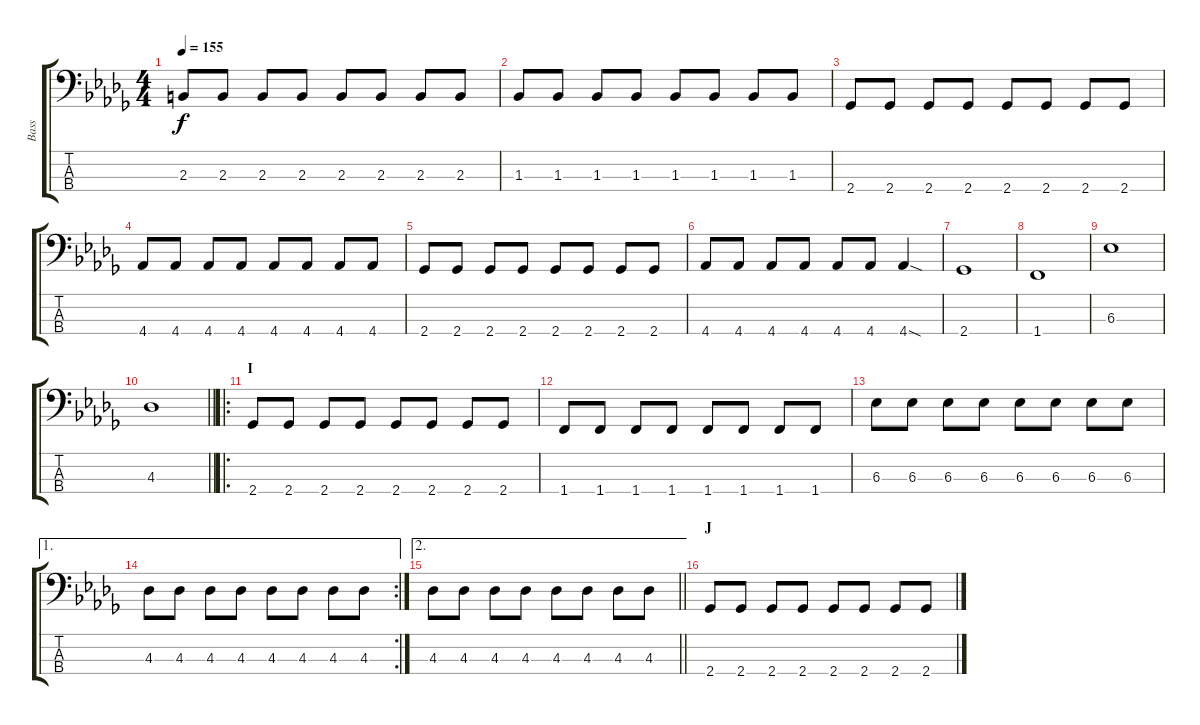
\track ("Bass" "Bass") {instrument electricbasspick}
\staff {score tabs}
\tuning (G2 D2 A1 E1) {hide}
\ts (4 4)
\tempo 155
\clef f4
\ks db
2.3.8{dy f} 2.3.8 2.3.8 2.3.8 2.3.8 2.3.8 2.3.8 2.3.8 |
1.3.8 1.3.8 1.3.8 1.3.8 1.3.8 1.3.8 1.3.8 1.3.8 |
2.4.8 2.4.8 2.4.8 2.4.8 2.4.8 2.4.8 2.4.8 2.4.8 |
4.4.8 4.4.8 4.4.8 4.4.8 4.4.8 4.4.8 4.4.8 4.4.8 |
2.4.8 2.4.8 2.4.8 2.4.8 2.4.8 2.4.8 2.4.8 2.4.8 |
4.4.8 4.4.8 4.4.8 4.4.8 4.4.8 4.4.8 4.4{sod}.4 |
2.4.1 |
1.4.1 |
6.3.1 |
\barLineRight lightlight
4.3.1 |
\ro
\section ("" "I")
2.4.8 2.4.8 2.4.8 2.4.8 2.4.8 2.4.8 2.4.8 2.4.8 |
1.4.8 1.4.8 1.4.8 1.4.8 1.4.8 1.4.8 1.4.8 1.4.8 |
6.3.8 6.3.8 6.3.8 6.3.8 6.3.8 6.3.8 6.3.8 6.3.8 |
\ae 1
\rc 2
4.3.8 4.3.8 4.3.8 4.3.8 4.3.8 4.3.8 4.3.8 4.3.8 |
\ae 2
\barLineRight lightlight
4.3.8 4.3.8 4.3.8 4.3.8 4.3.8 4.3.8 4.3.8 4.3.8 |
\section ("" "J")
2.4.8 2.4.8 2.4.8 2.4.8 2.4.8 2.4.8 2.4.8 2.4.8
